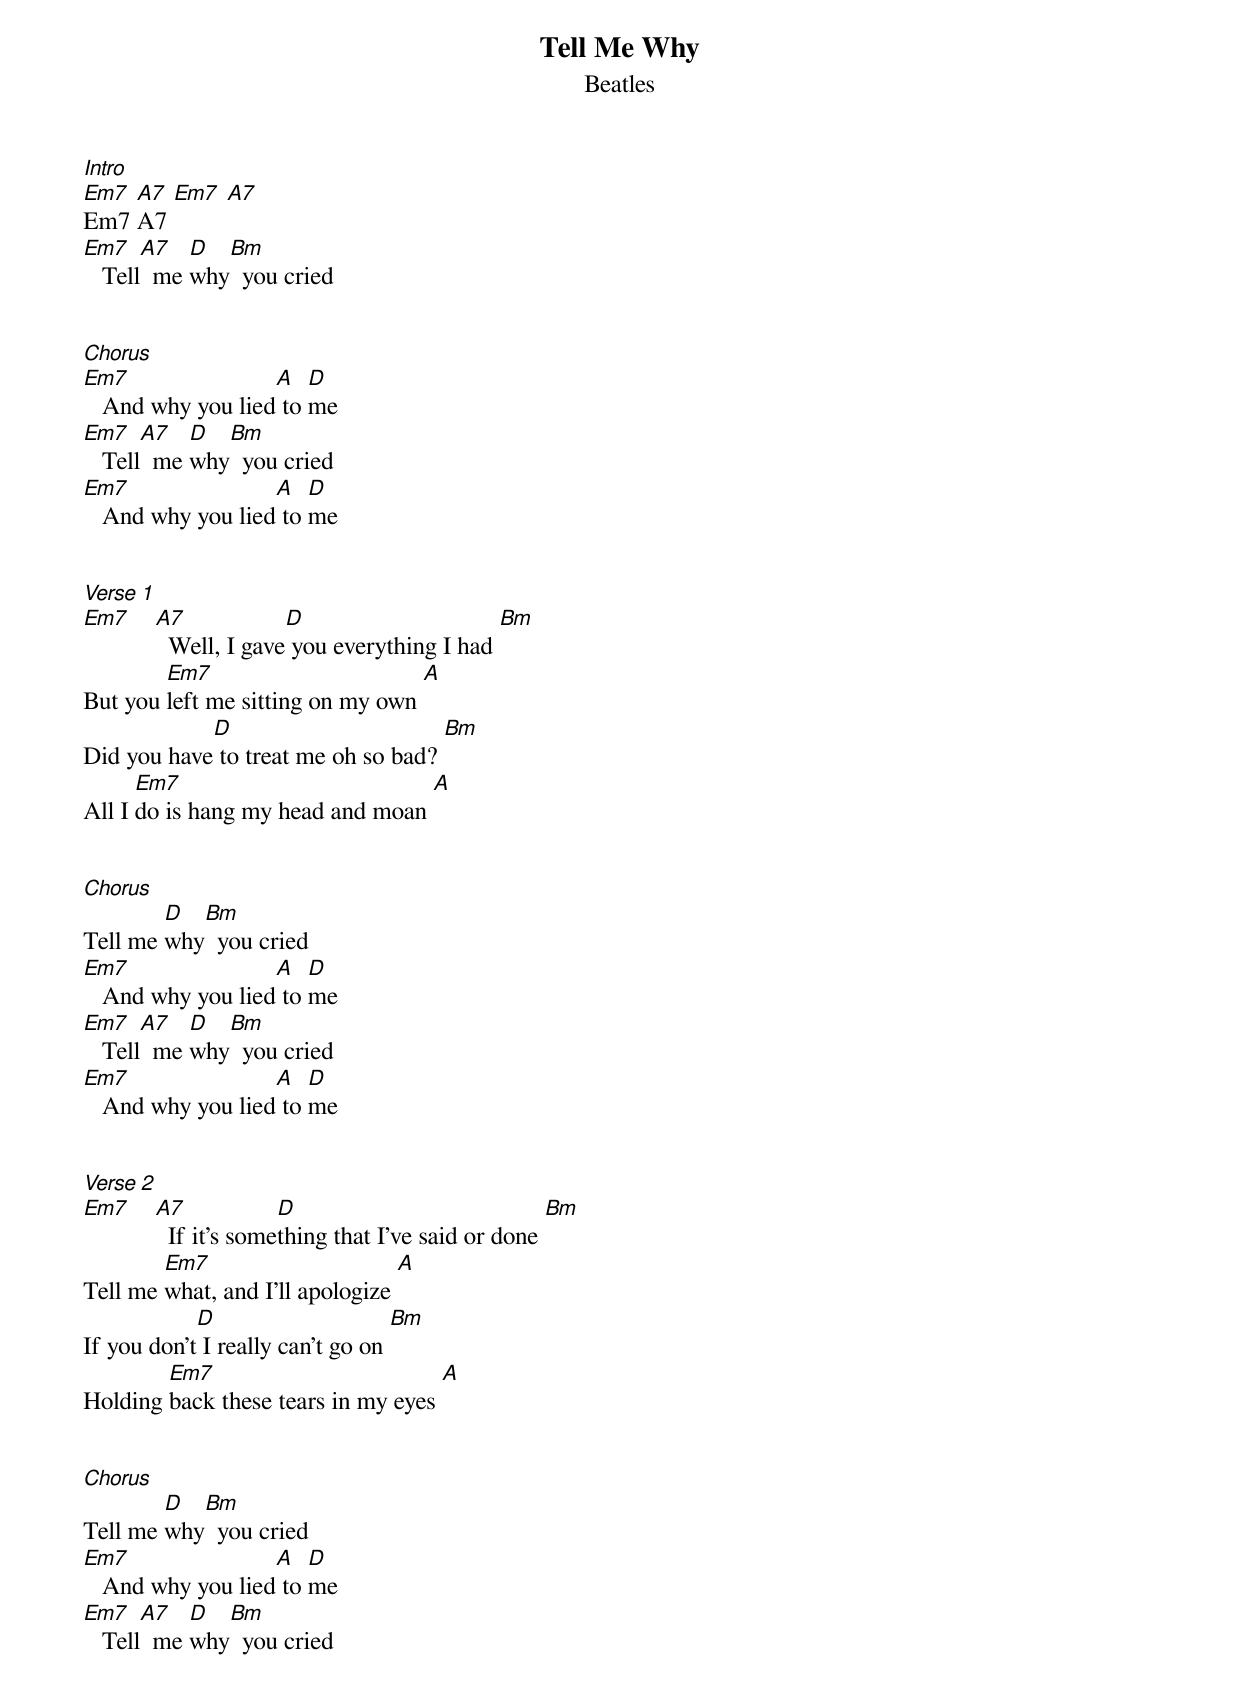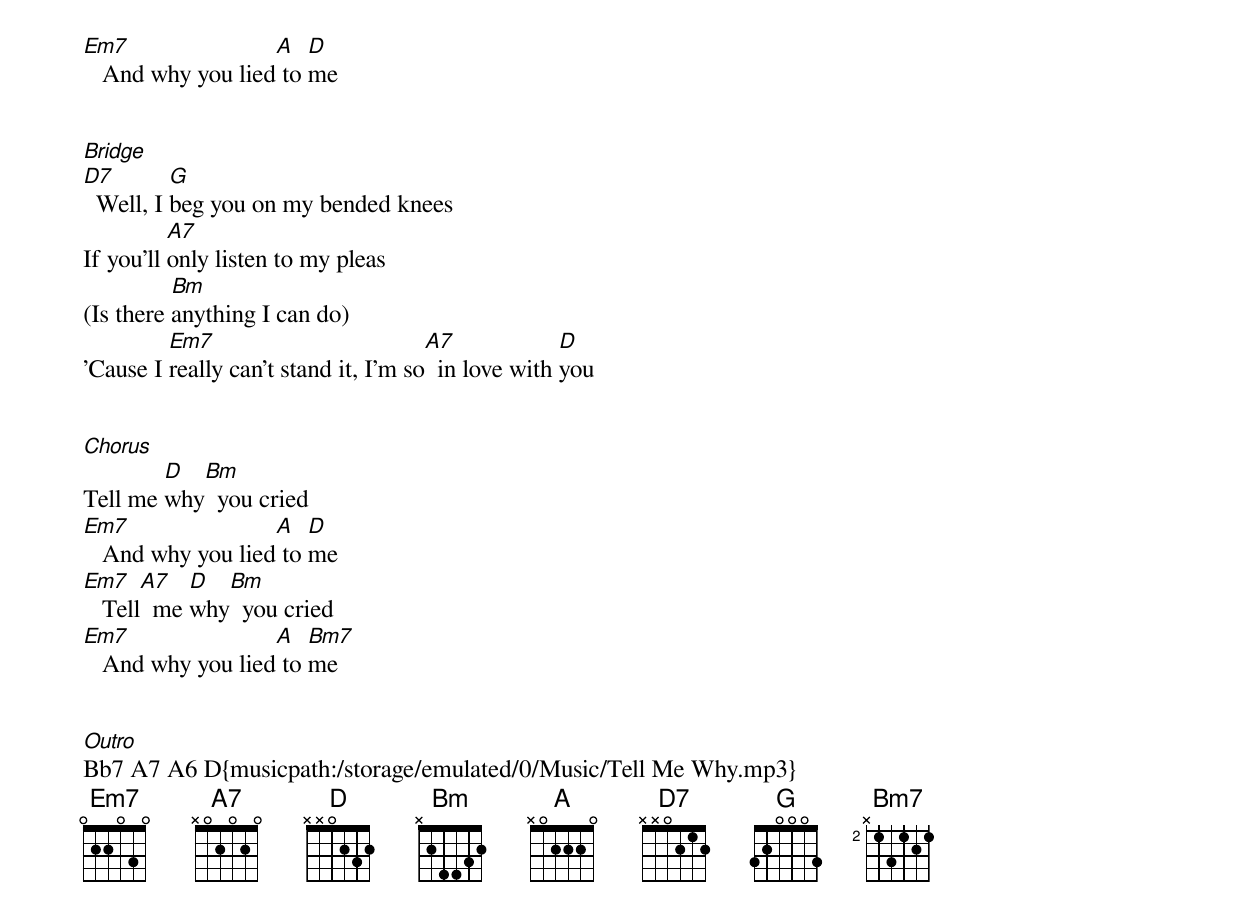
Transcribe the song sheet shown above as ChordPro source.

{title:Tell Me Why}
{subtitle:Beatles}
[Intro]
[Em7]Em7 [A7]A7 [Em7] [A7]
[Em7]   Tell[A7]  me [D]why[Bm]  you cried


[Chorus]
[Em7]   And why you lied[A] to [D]me
[Em7]   Tell[A7]  me [D]why[Bm]  you cried
[Em7]   And why you lied[A] to [D]me


[Verse 1]
[Em7]    [A7]  Well, I gave[D] you everything I had [Bm]
But you [Em7]left me sitting on my own [A]
Did you have[D] to treat me oh so bad? [Bm]
All I [Em7]do is hang my head and moan [A]


[Chorus]
Tell me [D]why[Bm]  you cried
[Em7]   And why you lied[A] to [D]me
[Em7]   Tell[A7]  me [D]why[Bm]  you cried
[Em7]   And why you lied[A] to [D]me


[Verse 2]
[Em7]    [A7]  If it's some[D]thing that I've said or done [Bm]
Tell me [Em7]what, and I'll apologize [A]
If you don't[D] I really can't go on [Bm]
Holding [Em7]back these tears in my eyes [A]


[Chorus]
Tell me [D]why[Bm]  you cried
[Em7]   And why you lied[A] to [D]me
[Em7]   Tell[A7]  me [D]why[Bm]  you cried
[Em7]   And why you lied[A] to [D]me


[Bridge]
[D7]  Well, I [G]beg you on my bended knees
If you'll [A7]only listen to my pleas
(Is there [Bm]anything I can do)
'Cause I [Em7]really can't stand it, I'm so[A7]  in love with [D]you


[Chorus]
Tell me [D]why[Bm]  you cried
[Em7]   And why you lied[A] to [D]me
[Em7]   Tell[A7]  me [D]why[Bm]  you cried
[Em7]   And why you lied[A] to [Bm7]me


[Outro]
Bb7 A7 A6 D{musicpath:/storage/emulated/0/Music/Tell Me Why.mp3}
